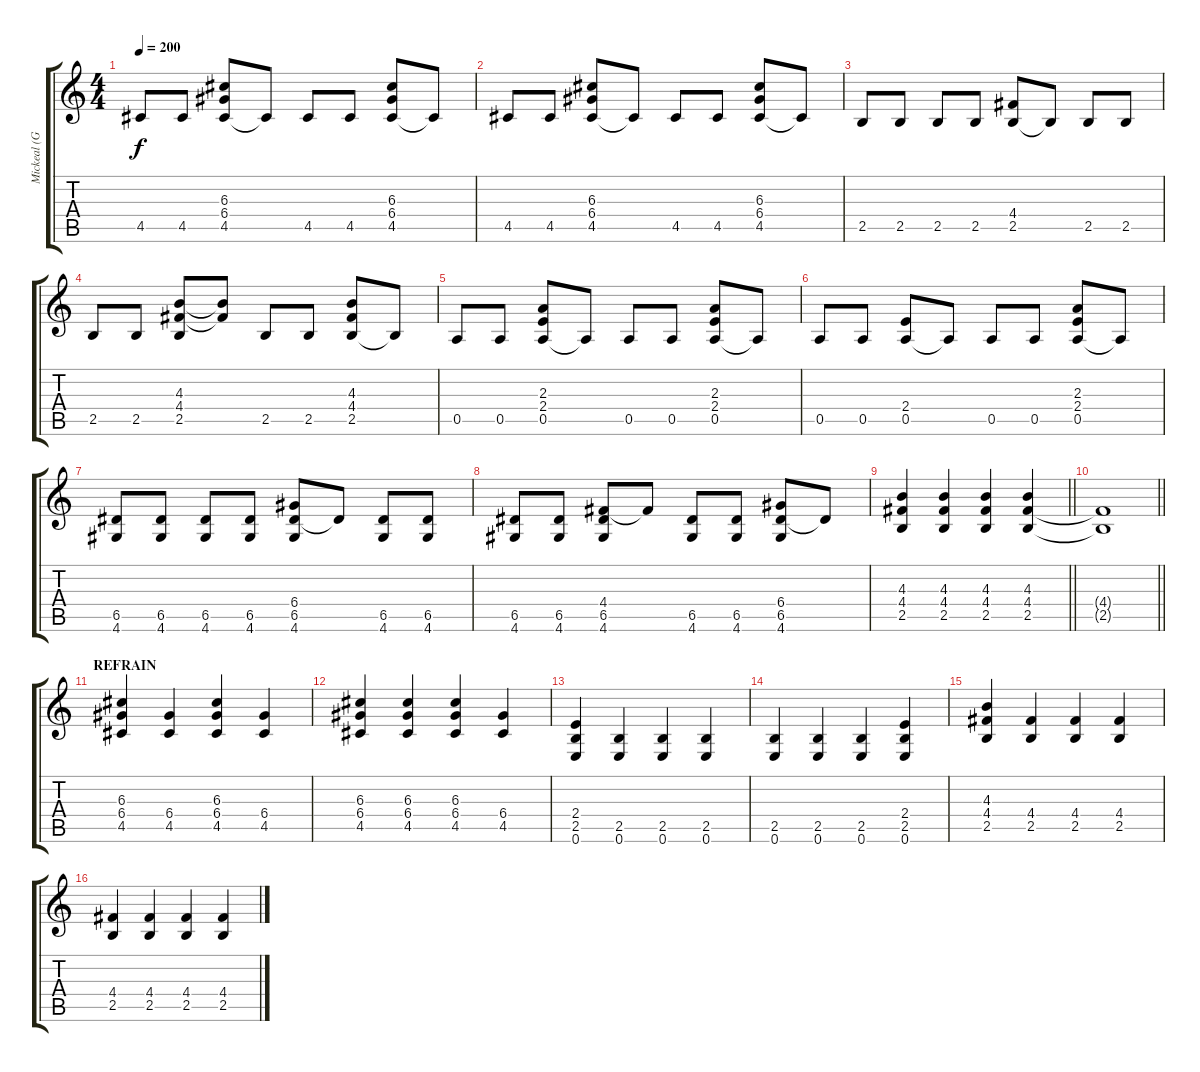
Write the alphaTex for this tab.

\track ("Mickeal (Guitare_01)" "Mickeal (G") {instrument overdrivenguitar}
\staff {score tabs}
\tuning (E4 B3 G3 D3 A2 E2) {hide}
\ts (4 4)
\tempo 200
\clef g2
\ks c
4.5.8{dy f} 4.5.8 (6.3 6.4 4.5).8 4.5{t}.8 4.5.8 4.5.8 (6.3 6.4 4.5).8 4.5{t}.8 |
4.5.8 4.5.8 (6.3 6.4 4.5).8 4.5{t}.8 4.5.8 4.5.8 (6.3 6.4 4.5).8 4.5{t}.8 |
2.5.8 2.5.8 2.5.8 2.5.8 (4.4 2.5).8 2.5{t}.8 2.5.8 2.5.8 |
2.5.8 2.5.8 (4.3 4.4 2.5).8 (4.3{t} 4.4{t}).8 2.5.8 2.5.8 (4.3 4.4 2.5).8 2.5{t}.8 |
0.5.8 0.5.8 (2.3 2.4 0.5).8 0.5{t}.8 0.5.8 0.5.8 (2.3 2.4 0.5).8 0.5{t}.8 |
0.5.8 0.5.8 (2.4 0.5).8 0.5{t}.8 0.5.8 0.5.8 (2.3 2.4 0.5).8 0.5{t}.8 |
(6.5 4.6).8 (6.5 4.6).8 (6.5 4.6).8 (6.5 4.6).8 (6.4 6.5 4.6).8 6.5{t}.8 (6.5 4.6).8 (6.5 4.6).8 |
(6.5 4.6).8 (6.5 4.6).8 (4.4 6.5 4.6).8 4.4{t}.8 (6.5 4.6).8 (6.5 4.6).8 (6.4 6.5 4.6).8 6.5{t}.8 |
\barLineRight lightlight
(4.3 4.4 2.5).4 (4.3 4.4 2.5).4 (4.3 4.4 2.5).4 (4.3 4.4 2.5).4 |
\barLineRight lightlight
(4.4{t} 2.5{t}).1 |
\section ("" "REFRAIN")
(6.3 6.4 4.5).4 (6.4 4.5).4 (6.3 6.4 4.5).4 (6.4 4.5).4 |
(6.3 6.4 4.5).4 (6.3 6.4 4.5).4 (6.3 6.4 4.5).4 (6.4 4.5).4 |
(2.4 2.5 0.6).4 (2.5 0.6).4 (2.5 0.6).4 (2.5 0.6).4 |
(2.5 0.6).4 (2.5 0.6).4 (2.5 0.6).4 (2.4 2.5 0.6).4 |
(4.3 4.4 2.5).4 (4.4 2.5).4 (4.4 2.5).4 (4.4 2.5).4 |
(4.4 2.5).4 (4.4 2.5).4 (4.4 2.5).4 (4.4 2.5).4
